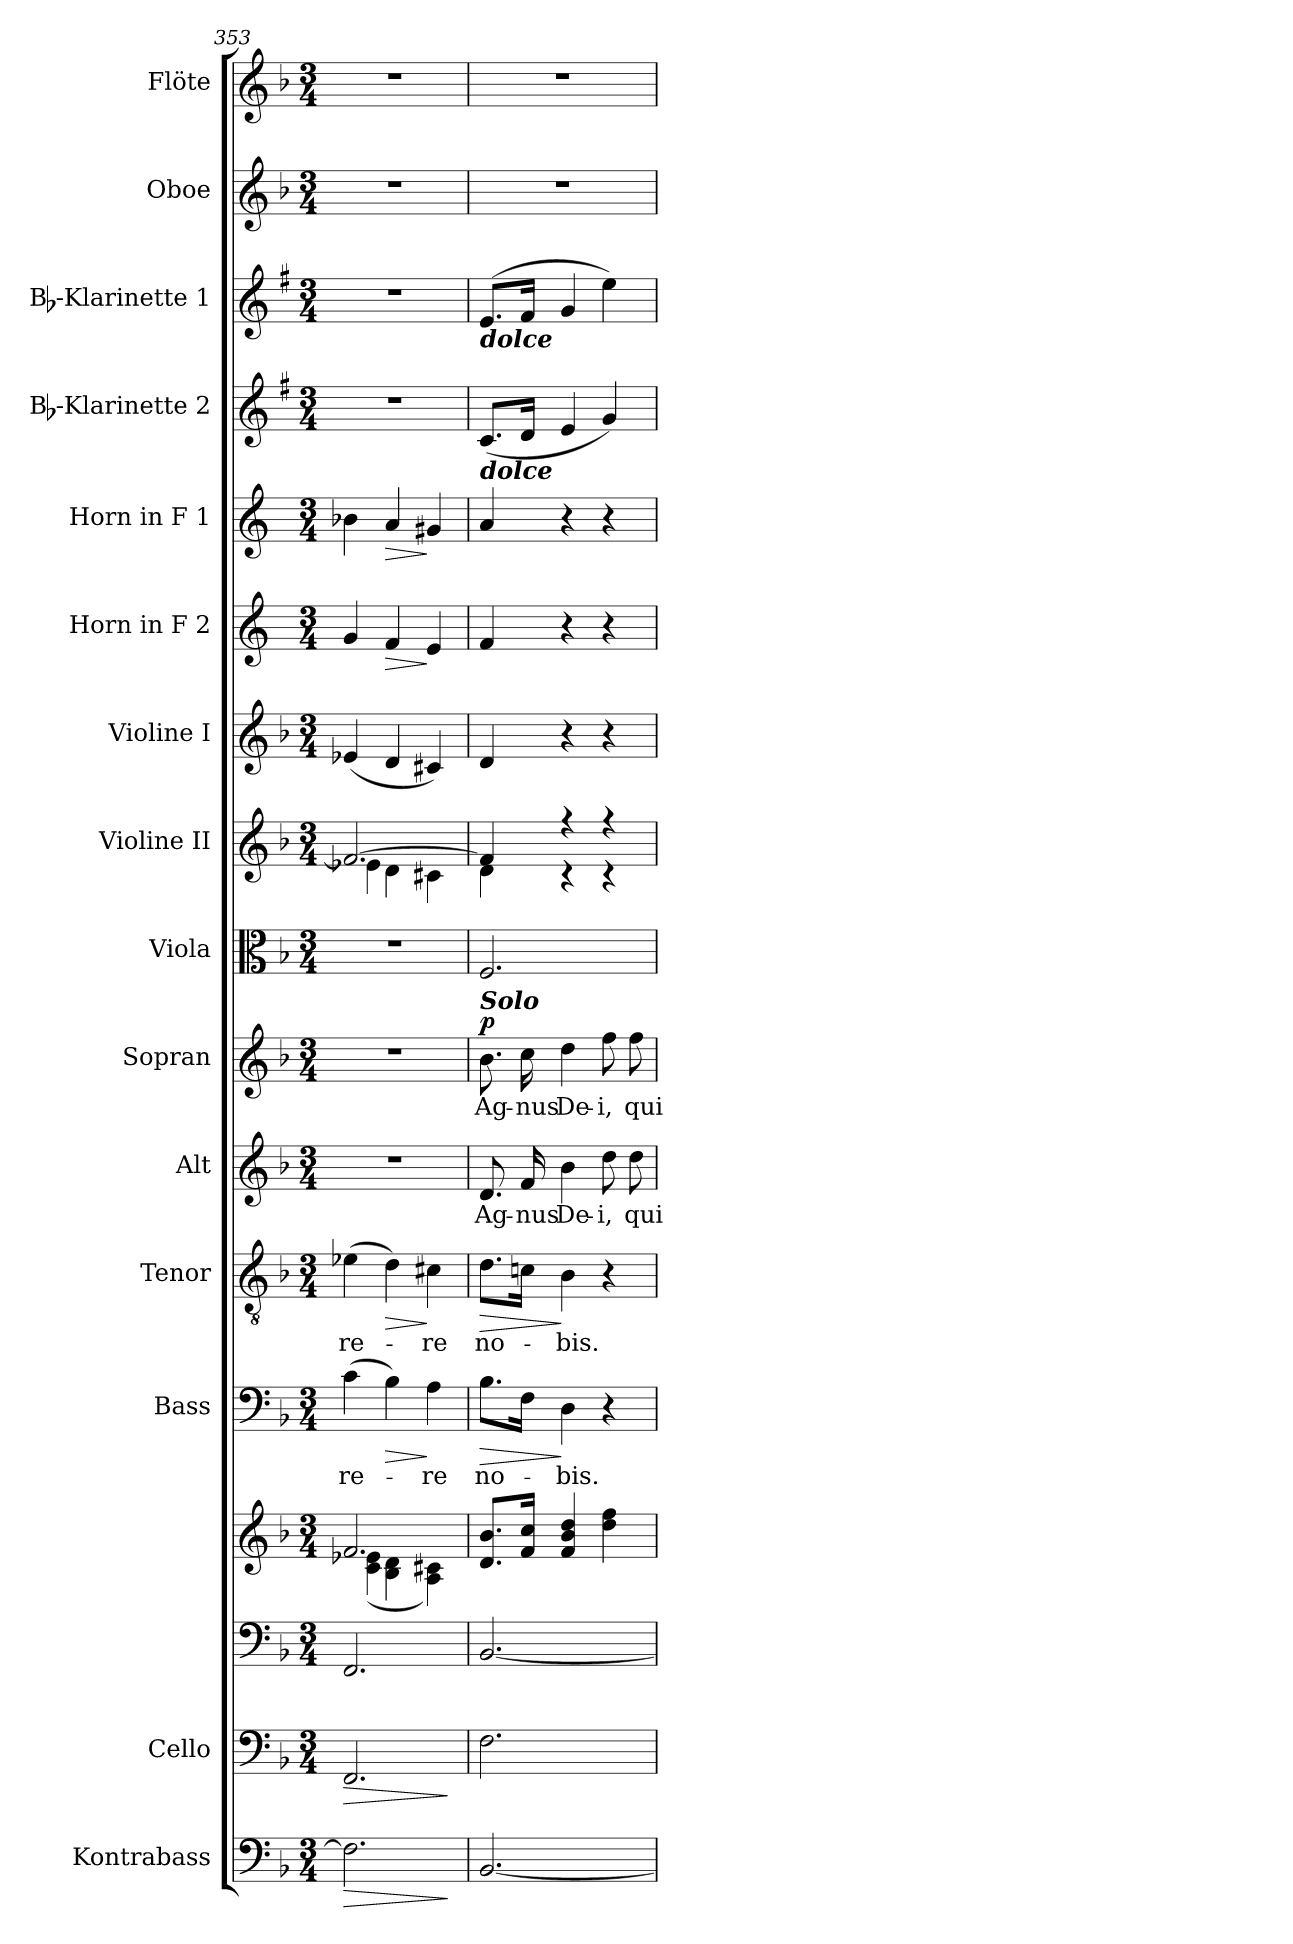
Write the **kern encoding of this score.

**kern	**dynam	**kern	**dynam	**kern	**kern	**kern	**text	**dynam	**kern	**text	**dynam	**kern	**text	**kern	**text	**dynam	**kern	**kern	**kern	**kern	**dynam	**kern	**dynam	**kern	**kern	**kern	**kern
*part16	*part16	*part15	*part15	*part14	*part14	*part13	*part13	*part13	*part12	*part12	*part12	*part11	*part11	*part10	*part10	*part10	*part9	*part8	*part7	*part6	*part6	*part5	*part5	*part4	*part3	*part2	*part1
*staff17	*staff17	*staff16	*staff16	*staff15	*staff14	*staff13	*staff13	*staff13	*staff12	*staff12	*staff12	*staff11	*staff11	*staff10	*staff10	*staff10	*staff9	*staff8	*staff7	*staff6	*staff6	*staff5	*staff5	*staff4	*staff3	*staff2	*staff1
*I"Kontrabass	*	*I"Cello	*	*	*	*I"Bass	*	*	*I"Tenor	*	*	*I"Alt	*	*I"Sopran	*	*	*I"Viola	*I"Violine II	*I"Violine I	*I"Horn in F 2	*	*I"Horn in F 1	*	*I"Bb-Klarinette 2	*I"Bb-Klarinette 1	*I"Oboe	*I"Flöte
*I'Kb.	*	*	*	*	*	*I'B.	*	*	*I'T.	*	*	*I'A.	*	*I'S.	*	*	*I'Vla.	*I'Vl. II	*I'Vl. I	*	*	*	*	*I'Bb Kl. 2	*I'Bb Kl. 1	*I'Ob.	*I'Fl.
*clefF4	*	*clefF4	*	*clefF4	*clefG2	*clefF4	*	*	*clefGv2	*	*	*clefG2	*	*clefG2	*	*	*clefC3	*clefG2	*clefG2	*clefG2	*	*clefG2	*	*clefG2	*clefG2	*clefG2	*clefG2
*ITrd7c12	*	*	*	*	*	*	*	*	*	*	*	*	*	*	*	*	*	*	*	*ITrd4c7	*	*ITrd4c7	*	*ITrd1c2	*ITrd1c2	*	*
*k[b-]	*	*k[b-]	*	*k[b-]	*k[b-]	*k[b-]	*	*	*k[b-]	*	*	*k[b-]	*	*k[b-]	*	*	*k[b-]	*k[b-]	*k[b-]	*k[b-]	*	*k[b-]	*	*k[b-]	*k[b-]	*k[b-]	*k[b-]
*F:	*	*F:	*	*F:	*F:	*F:	*	*	*F:	*	*	*F:	*	*F:	*	*	*F:	*F:	*F:	*F:	*	*F:	*	*F:	*F:	*F:	*F:
*M3/4	*	*M3/4	*	*M3/4	*M3/4	*M3/4	*	*	*M3/4	*	*	*M3/4	*	*M3/4	*	*	*M3/4	*M3/4	*M3/4	*M3/4	*	*M3/4	*	*M3/4	*M3/4	*M3/4	*M3/4
=353	=353	=353	=353	=353	=353	=353	=353	=353	=353	=353	=353	=353	=353	=353	=353	=353	=353	=353	=353	=353	=353	=353	=353	=353	=353	=353	=353
!	!LO:HP:b	!	!LO:HP:b	!	!	!	!LO:LY:b	!	!	!LO:LY:b	!	!	!	!	!	!	!	!	!	!	!	!	!	!	!	!	!
*	*	*	*	*	*^	*	*	*	*	*	*	*	*	*	*	*	*	*^	*	*	*	*	*	*	*	*	*
2.FF\]	>	2.FF/	>	2.FF/	2.f/	(4c\ 4e-X\	(>4c\	-re-	.	(>4e-X\	-re-	.	2.r	.	2.r	.	.	2.r	2.f/_	4e-X\	(<4e-X/	4c/	.	4e-X\	.	2.r	2.r	2.r	2.r
!	!	!	!	!	!	!	!	!	!LO:HP:b	!	!	!LO:HP:b	!	!	!	!	!	!	!	!	!	!	!LO:HP:b	!	!LO:HP:b	!	!	!	!
.	.	.	.	.	.	4B-\ 4d\	4B-\)	.	>	4d\)	.	>	.	.	.	.	.	.	.	4d\	4d/	4B-/	>	4d/	>	.	.	.	.
!	!	!	!	!	!	!	!	!LO:LY:b	!	!	!LO:LY:b	!	!	!	!	!	!	!	!	!	!	!	!	!	!	!	!	!	!
.	.	.	.	.	.	4A\ 4c#X\)	4A\	-re	]	4c#X\	-re	]	.	.	.	.	.	.	.	4c#X\	4c#X/)	4A/	]	4c#X/	]	.	.	.	.
*	*	*	*	*	*v	*v	*	*	*	*	*	*	*	*	*	*	*	*	*v	*v	*	*	*	*	*	*	*	*	*
.	]	.	]	.	.	.	.	.	.	.	.	.	.	.	.	.	.	.	.	.	.	.	.	.	.	.	.
=354	=354	=354	=354	=354	=354	=354	=354	=354	=354	=354	=354	=354	=354	=354	=354	=354	=354	=354	=354	=354	=354	=354	=354	=354	=354	=354	=354
!	!	!	!	!	!	!	!	!	!	!	!	!	!	!	!	!	!	!	!	!	!	!	!	!	!LO:TX:b:Bi:t=dolce	!	!
!	!	!	!	!	!	!	!	!	!	!	!	!	!	!	!	!	!	!	!	!	!	!	!	!LO:TX:b:Bi:t=dolce	!	!	!
!	!	!	!	!	!	!	!	!	!	!	!	!	!	!LO:TX:a:Bi:t=Solo	!	!	!	!	!	!	!	!	!	!	!	!	!
!	!	!	!	!	!	!	!LO:LY:b	!LO:HP:b	!	!LO:LY:b	!LO:HP:b	!	!LO:LY:b	!	!LO:LY:b	!LO:DY:a	!	!	!	!	!	!	!	!	!	!	!
*	*	*	*	*	*	*	*	*	*	*	*	*	*	*	*	*	*	*^	*	*	*	*	*	*	*	*	*
[2.BBB-/	.	2.F\	.	[2.BB-/	8.d/ 8.b-/L	8.B-\L	no-	>	8.d\L	no-	>	8.d/	Ag-	8.b-\	Ag-	p	2.F/	4f/]	4d\	4d/	4B-/	.	4d/	.	(<8.B-/L	(>8.d/L	2.r	2.r
!	!	!	!	!	!	!	!	!	!	!	!	!	!LO:LY:b	!	!LO:LY:b	!	!	!	!	!	!	!	!	!	!	!	!	!
.	.	.	.	.	16f/ 16cc/Jk	16F\Jk	.	.	16cn\Jk	.	.	16f/	-nus	16cc\	-nus	.	.	.	.	.	.	.	.	.	16c/Jk	16e/Jk	.	.
!	!	!	!	!	!	!	!LO:LY:b	!	!	!LO:LY:b	!	!	!LO:LY:b	!	!LO:LY:b	!	!	!	!	!	!	!	!	!	!	!	!	!
.	.	.	.	.	4f/ 4b-/ 4dd/	4D\	-bis.	]	4B-\	-bis.	]	4b-\	De-	4dd\	De-	.	.	4r	4r	4r	4r	.	4r	.	4d/	4f/	.	.
!	!	!	!	!	!	!	!	!	!	!	!	!	!LO:LY:b	!	!LO:LY:b	!	!	!	!	!	!	!	!	!	!	!	!	!
.	.	.	.	.	4dd\ 4ff\	4r	.	.	4r	.	.	8dd\	-i,	8ff\	-i,	.	.	4r	4r	4r	4r	.	4r	.	4f/)	4dd\)	.	.
!	!	!	!	!	!	!	!	!	!	!	!	!	!LO:LY:b	!	!LO:LY:b	!	!	!	!	!	!	!	!	!	!	!	!	!
.	.	.	.	.	.	.	.	.	.	.	.	8dd\	qui	8ff\	qui	.	.	.	.	.	.	.	.	.	.	.	.	.
*	*	*	*	*	*	*	*	*	*	*	*	*	*	*	*	*	*	*v	*v	*	*	*	*	*	*	*	*	*
=	=	=	=	=	=	=	=	=	=	=	=	=	=	=	=	=	=	=	=	=	=	=	=	=	=	=	=
*-	*-	*-	*-	*-	*-	*-	*-	*-	*-	*-	*-	*-	*-	*-	*-	*-	*-	*-	*-	*-	*-	*-	*-	*-	*-	*-	*-
